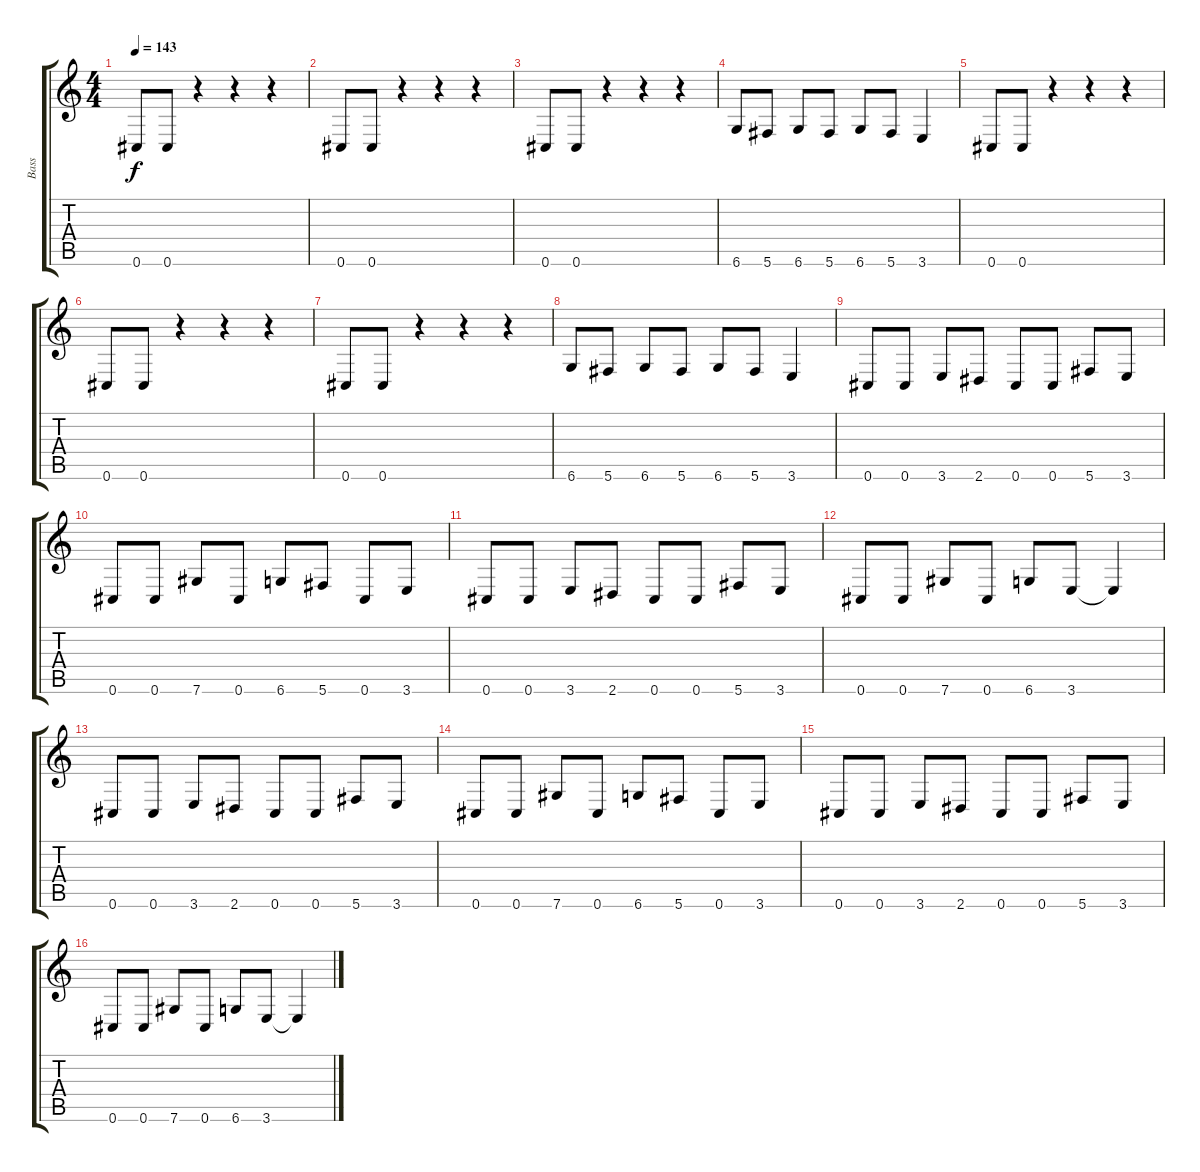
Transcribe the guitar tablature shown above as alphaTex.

\track ("Bass" "Bass") {instrument electricbassfinger}
\staff {score tabs}
\tuning (Eb4 Bb3 Gb3 Db3 Ab2 Db2) {hide}
\ts (4 4)
\tempo 143
\clef g2
\ks c
0.6.8{dy f instrument electricbassfinger} 0.6.8 r.4 r.4 r.4 |
0.6.8 0.6.8 r.4 r.4 r.4 |
0.6.8 0.6.8 r.4 r.4 r.4 |
6.6.8 5.6.8 6.6.8 5.6.8 6.6.8 5.6.8 3.6.4 |
0.6.8 0.6.8 r.4 r.4 r.4 |
0.6.8 0.6.8 r.4 r.4 r.4 |
0.6.8 0.6.8 r.4 r.4 r.4 |
6.6.8 5.6.8 6.6.8 5.6.8 6.6.8 5.6.8 3.6.4 |
0.6.8 0.6.8 3.6.8 2.6.8 0.6.8 0.6.8 5.6.8 3.6.8 |
0.6.8 0.6.8 7.6.8 0.6.8 6.6.8 5.6.8 0.6.8 3.6.8 |
0.6.8 0.6.8 3.6.8 2.6.8 0.6.8 0.6.8 5.6.8 3.6.8 |
0.6.8 0.6.8 7.6.8 0.6.8 6.6.8 3.6.8 3.6{t}.4 |
0.6.8 0.6.8 3.6.8 2.6.8 0.6.8 0.6.8 5.6.8 3.6.8 |
0.6.8 0.6.8 7.6.8 0.6.8 6.6.8 5.6.8 0.6.8 3.6.8 |
0.6.8 0.6.8 3.6.8 2.6.8 0.6.8 0.6.8 5.6.8 3.6.8 |
0.6.8 0.6.8 7.6.8 0.6.8 6.6.8 3.6.8 3.6{t}.4
